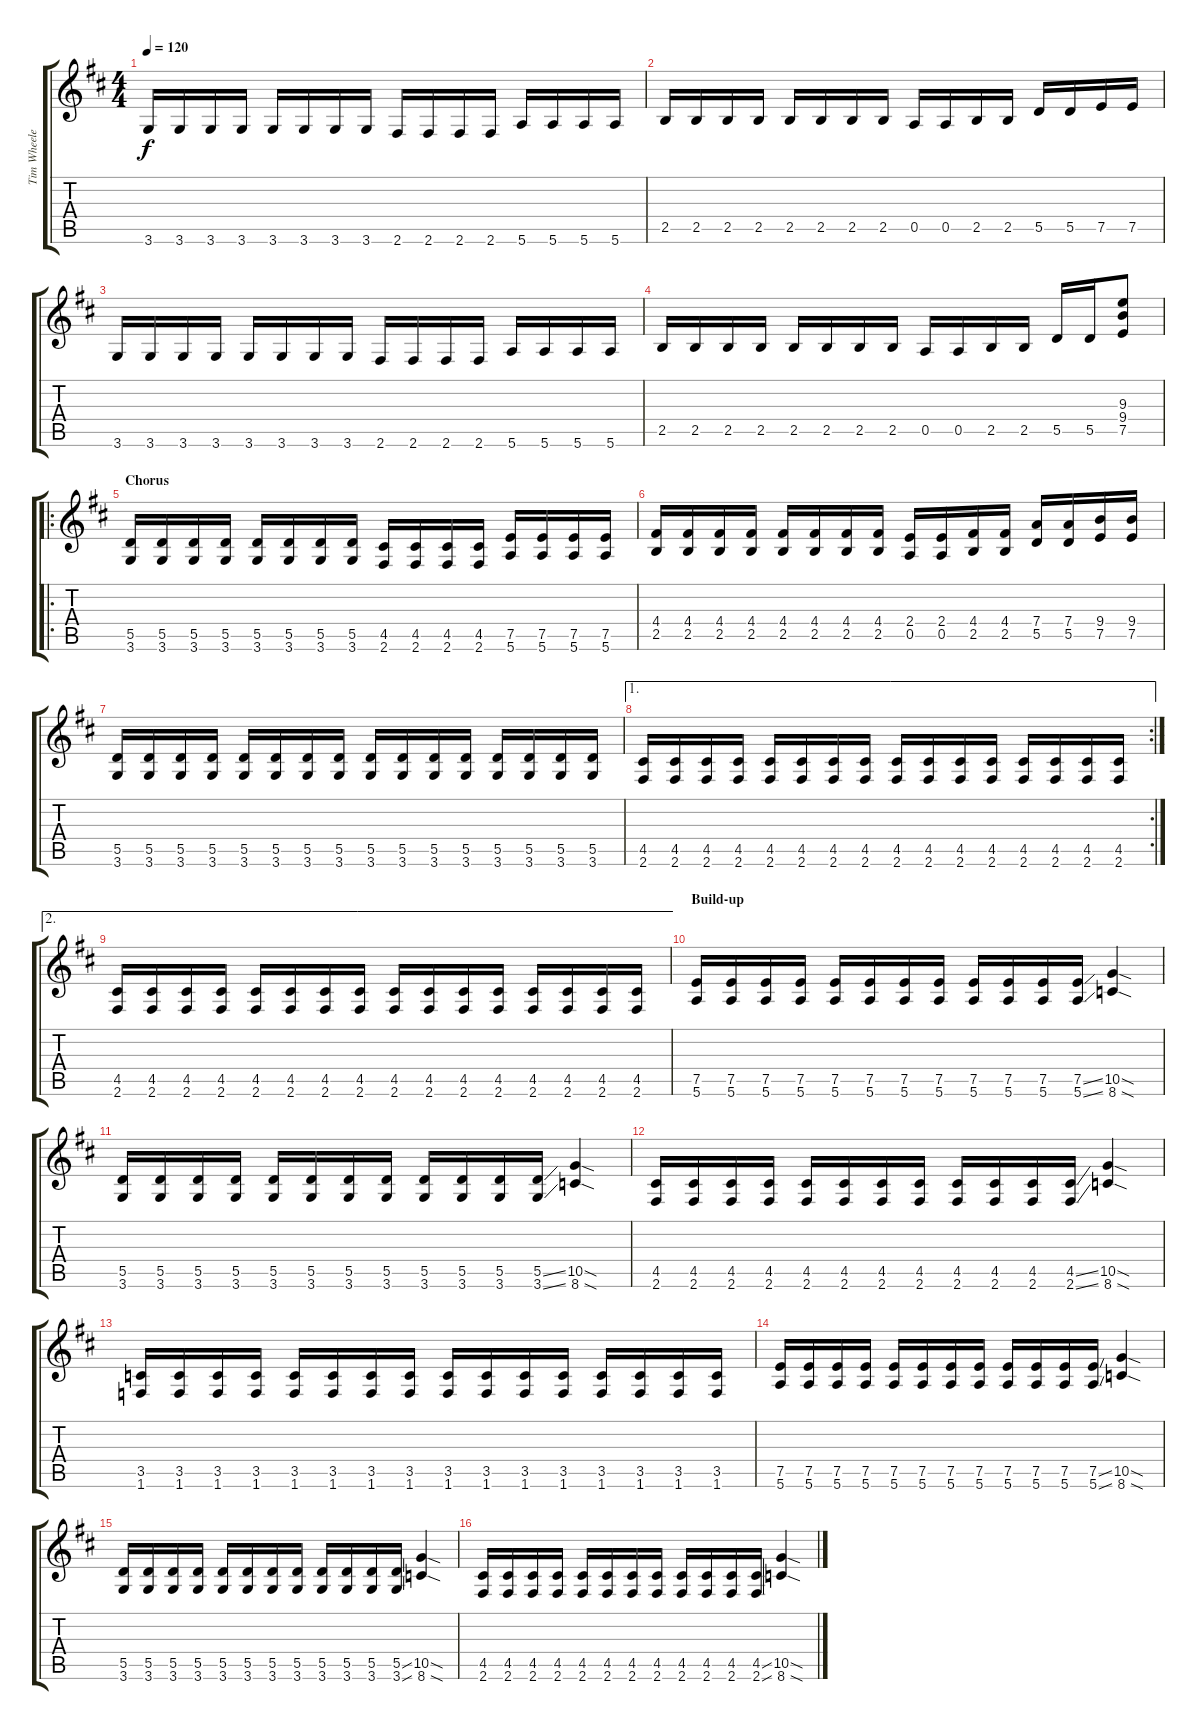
\track ("Tim Wheeler" "Tim Wheele") {instrument distortionguitar}
\staff {score tabs}
\tuning (E4 B3 G3 D3 A2 E2) {hide}
\ts (4 4)
\tempo 120
\clef g2
\ks d
3.6.16{dy f} 3.6.16 3.6.16 3.6.16 3.6.16 3.6.16 3.6.16 3.6.16 2.6.16 2.6.16 2.6.16 2.6.16 5.6.16 5.6.16 5.6.16 5.6.16 |
2.5.16 2.5.16 2.5.16 2.5.16 2.5.16 2.5.16 2.5.16 2.5.16 0.5.16 0.5.16 2.5.16 2.5.16 5.5.16 5.5.16 7.5.16 7.5.16 |
3.6.16 3.6.16 3.6.16 3.6.16 3.6.16 3.6.16 3.6.16 3.6.16 2.6.16 2.6.16 2.6.16 2.6.16 5.6.16 5.6.16 5.6.16 5.6.16 |
2.5.16 2.5.16 2.5.16 2.5.16 2.5.16 2.5.16 2.5.16 2.5.16 0.5.16 0.5.16 2.5.16 2.5.16 5.5.16 5.5.16 (9.3 9.4 7.5).8{instrument distortionguitar} |
\ro
\section ("" "Chorus")
(5.5 3.6).16{balance 8} (5.5 3.6).16 (5.5 3.6).16 (5.5 3.6).16 (5.5 3.6).16 (5.5 3.6).16 (5.5 3.6).16 (5.5 3.6).16 (4.5 2.6).16 (4.5 2.6).16 (4.5 2.6).16 (4.5 2.6).16 (7.5 5.6).16 (7.5 5.6).16 (7.5 5.6).16 (7.5 5.6).16 |
(4.4 2.5).16 (4.4 2.5).16 (4.4 2.5).16 (4.4 2.5).16 (4.4 2.5).16 (4.4 2.5).16 (4.4 2.5).16 (4.4 2.5).16 (2.4 0.5).16 (2.4 0.5).16 (4.4 2.5).16 (4.4 2.5).16 (7.4 5.5).16 (7.4 5.5).16 (9.4 7.5).16 (9.4 7.5).16 |
(5.5 3.6).16 (5.5 3.6).16 (5.5 3.6).16 (5.5 3.6).16 (5.5 3.6).16 (5.5 3.6).16 (5.5 3.6).16 (5.5 3.6).16 (5.5 3.6).16 (5.5 3.6).16 (5.5 3.6).16 (5.5 3.6).16 (5.5 3.6).16 (5.5 3.6).16 (5.5 3.6).16 (5.5 3.6).16 |
\ae 1
\rc 2
(4.5 2.6).16 (4.5 2.6).16 (4.5 2.6).16 (4.5 2.6).16 (4.5 2.6).16 (4.5 2.6).16 (4.5 2.6).16 (4.5 2.6).16 (4.5 2.6).16 (4.5 2.6).16 (4.5 2.6).16 (4.5 2.6).16 (4.5 2.6).16 (4.5 2.6).16 (4.5 2.6).16 (4.5 2.6).16 |
\ae 2
(4.5 2.6).16 (4.5 2.6).16 (4.5 2.6).16 (4.5 2.6).16 (4.5 2.6).16 (4.5 2.6).16 (4.5 2.6).16 (4.5 2.6).16 (4.5 2.6).16 (4.5 2.6).16 (4.5 2.6).16 (4.5 2.6).16 (4.5 2.6).16 (4.5 2.6).16 (4.5 2.6).16 (4.5 2.6).16 |
\section ("" "Build-up")
(7.5 5.6).16 (7.5 5.6).16 (7.5 5.6).16 (7.5 5.6).16 (7.5 5.6).16 (7.5 5.6).16 (7.5 5.6).16 (7.5 5.6).16 (7.5 5.6).16 (7.5 5.6).16 (7.5 5.6).16 (7.5{ss} 5.6{ss}).16 (10.5{sod} 8.6{sod}).4 |
(5.5 3.6).16 (5.5 3.6).16 (5.5 3.6).16 (5.5 3.6).16 (5.5 3.6).16 (5.5 3.6).16 (5.5 3.6).16 (5.5 3.6).16 (5.5 3.6).16 (5.5 3.6).16 (5.5 3.6).16 (5.5{ss} 3.6{ss}).16 (10.5{sod} 8.6{sod}).4 |
(4.5 2.6).16 (4.5 2.6).16 (4.5 2.6).16 (4.5 2.6).16 (4.5 2.6).16 (4.5 2.6).16 (4.5 2.6).16 (4.5 2.6).16 (4.5 2.6).16 (4.5 2.6).16 (4.5 2.6).16 (4.5{ss} 2.6{ss}).16 (10.5{sod} 8.6{sod}).4 |
(3.5 1.6).16 (3.5 1.6).16 (3.5 1.6).16 (3.5 1.6).16 (3.5 1.6).16 (3.5 1.6).16 (3.5 1.6).16 (3.5 1.6).16 (3.5 1.6).16 (3.5 1.6).16 (3.5 1.6).16 (3.5 1.6).16 (3.5 1.6).16 (3.5 1.6).16 (3.5 1.6).16 (3.5 1.6).16 |
(7.5 5.6).16 (7.5 5.6).16 (7.5 5.6).16 (7.5 5.6).16 (7.5 5.6).16 (7.5 5.6).16 (7.5 5.6).16 (7.5 5.6).16 (7.5 5.6).16 (7.5 5.6).16 (7.5 5.6).16 (7.5{ss} 5.6{ss}).16 (10.5{sod} 8.6{sod}).4 |
(5.5 3.6).16 (5.5 3.6).16 (5.5 3.6).16 (5.5 3.6).16 (5.5 3.6).16 (5.5 3.6).16 (5.5 3.6).16 (5.5 3.6).16 (5.5 3.6).16 (5.5 3.6).16 (5.5 3.6).16 (5.5{ss} 3.6{ss}).16 (10.5{sod} 8.6{sod}).4 |
(4.5 2.6).16 (4.5 2.6).16 (4.5 2.6).16 (4.5 2.6).16 (4.5 2.6).16 (4.5 2.6).16 (4.5 2.6).16 (4.5 2.6).16 (4.5 2.6).16 (4.5 2.6).16 (4.5 2.6).16 (4.5{ss} 2.6{ss}).16 (10.5{sod} 8.6{sod}).4
